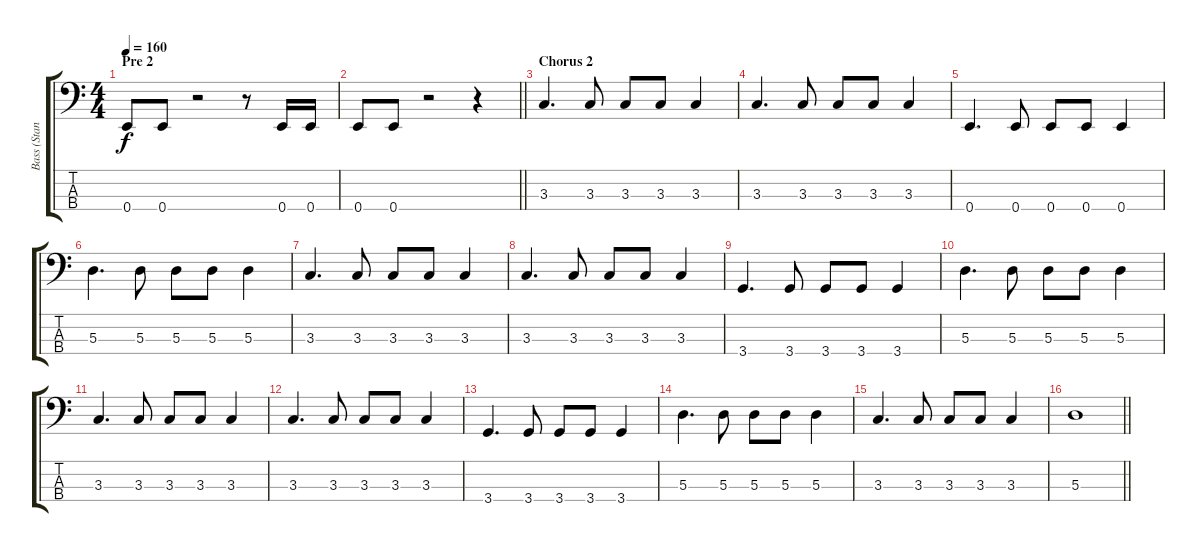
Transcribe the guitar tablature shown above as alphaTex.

\track ("Bass (Standard T.)" "Bass (Stan") {instrument electricbasspick}
\staff {score tabs}
\tuning (G2 D2 A1 E1) {hide}
\ts (4 4)
\section ("" "Pre 2")
\tempo 160
\clef f4
\ks c
0.4.8{dy f} 0.4.8 r.2 r.8 0.4.16 0.4.16 |
\barLineRight lightlight
0.4.8 0.4.8 r.2 r.4 |
\section ("" "Chorus 2")
3.3.4{d} 3.3.8 3.3.8 3.3.8 3.3.4 |
3.3.4{d} 3.3.8 3.3.8 3.3.8 3.3.4 |
0.4.4{d} 0.4.8 0.4.8 0.4.8 0.4.4 |
5.3.4{d} 5.3.8 5.3.8 5.3.8 5.3.4 |
3.3.4{d} 3.3.8 3.3.8 3.3.8 3.3.4 |
3.3.4{d} 3.3.8 3.3.8 3.3.8 3.3.4 |
3.4.4{d} 3.4.8 3.4.8 3.4.8 3.4.4 |
5.3.4{d} 5.3.8 5.3.8 5.3.8 5.3.4 |
3.3.4{d} 3.3.8 3.3.8 3.3.8 3.3.4 |
3.3.4{d} 3.3.8 3.3.8 3.3.8 3.3.4 |
3.4.4{d} 3.4.8 3.4.8 3.4.8 3.4.4 |
5.3.4{d} 5.3.8 5.3.8 5.3.8 5.3.4 |
3.3.4{d} 3.3.8 3.3.8 3.3.8 3.3.4 |
\barLineRight lightlight
5.3.1
